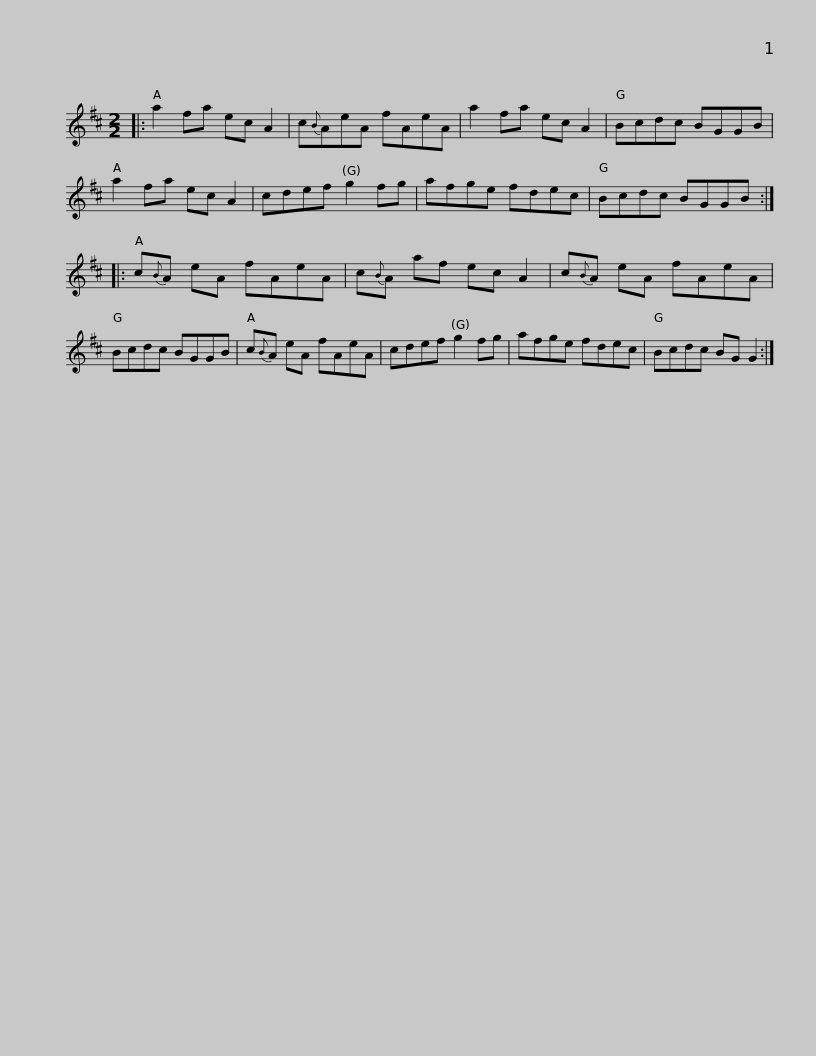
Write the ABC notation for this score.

X:1
L:1/8
M:2/2
I:linebreak $
K:D
V:1 treble
V:1
|: a2 fa ec A2 | c{B}AeA fAeA | a2 fa ec A2 | Bcdc BGGB | a2 fa ec A2 | %5
 cdef g2 fg |$ afge fdec | Bcdc BGGB :: c{B}A eA fAeA | c{B}A af ec A2 | %10
 c{B}A eA fAeA |$ Bcdc BGGB | c{B}A eA fAeA | cdef g2 fg | afge fdec | %15
 Bcdc BG G2 :| %16
